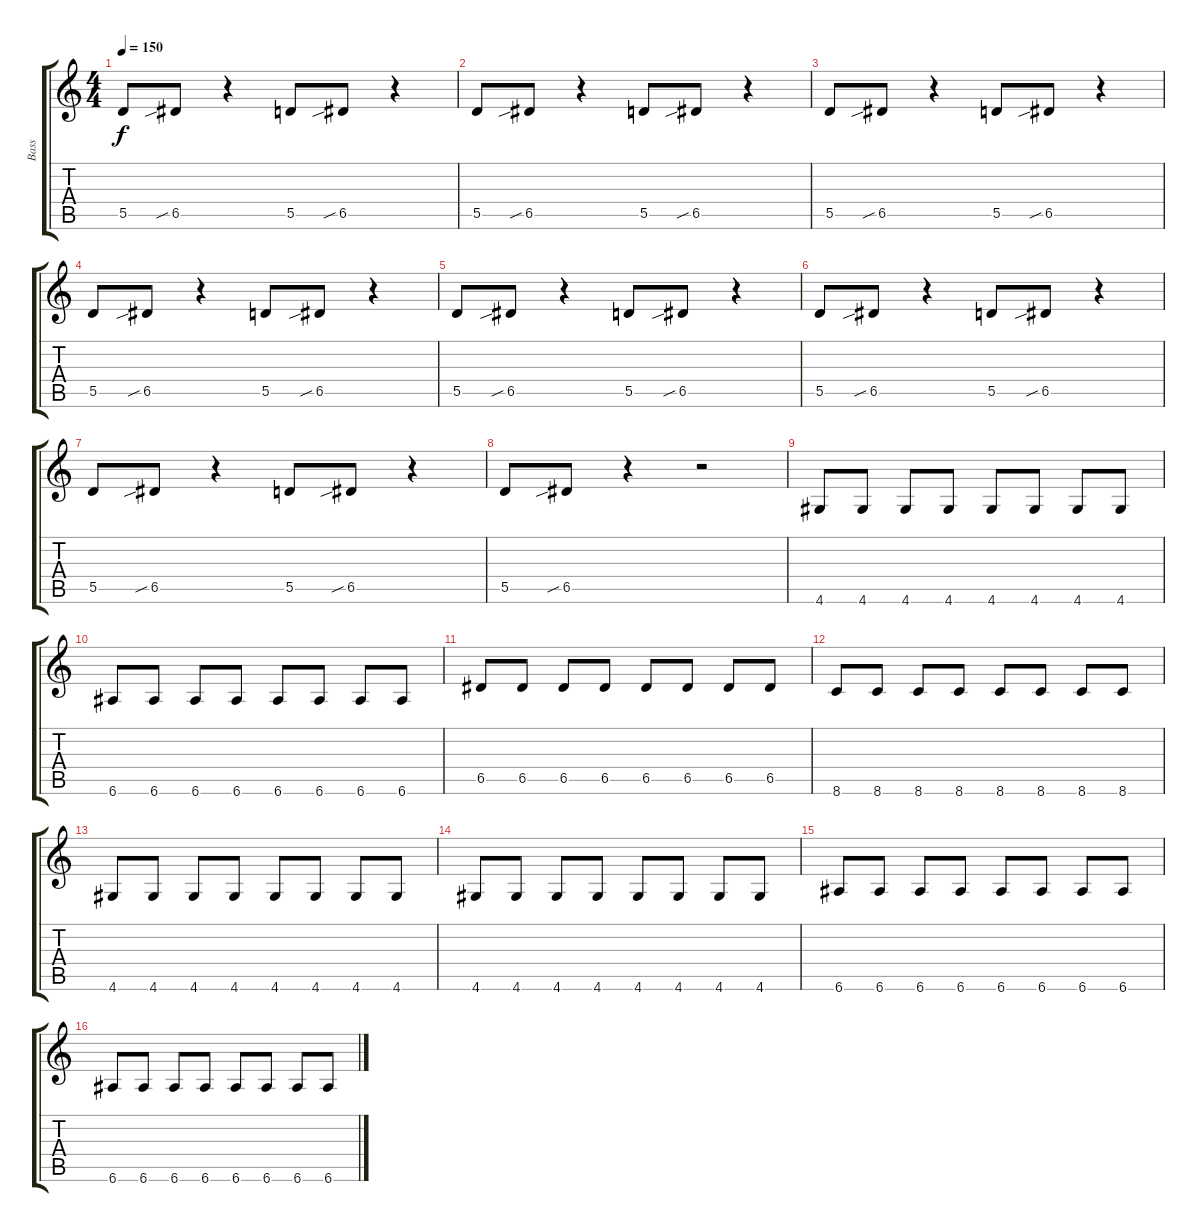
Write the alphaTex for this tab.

\track ("Bass" "Bass") {instrument electricbasspick}
\staff {score tabs}
\tuning (E4 B3 G3 D3 A2 E2) {hide}
\ts (4 4)
\tempo 150
\clef g2
\ks c
5.5.8{dy f} 6.5{sib}.8 r.4 5.5.8 6.5{sib}.8 r.4 |
5.5.8 6.5{sib}.8 r.4 5.5.8 6.5{sib}.8 r.4 |
5.5.8 6.5{sib}.8 r.4 5.5.8 6.5{sib}.8 r.4 |
5.5.8 6.5{sib}.8 r.4 5.5.8 6.5{sib}.8 r.4 |
5.5.8 6.5{sib}.8 r.4 5.5.8 6.5{sib}.8 r.4 |
5.5.8 6.5{sib}.8 r.4 5.5.8 6.5{sib}.8 r.4 |
5.5.8 6.5{sib}.8 r.4 5.5.8 6.5{sib}.8 r.4 |
5.5.8 6.5{sib}.8 r.4 r.2 |
4.6.8 4.6.8 4.6.8 4.6.8 4.6.8 4.6.8 4.6.8 4.6.8 |
6.6.8 6.6.8 6.6.8 6.6.8 6.6.8 6.6.8 6.6.8 6.6.8 |
6.5.8 6.5.8 6.5.8 6.5.8 6.5.8 6.5.8 6.5.8 6.5.8 |
8.6.8 8.6.8 8.6.8 8.6.8 8.6.8 8.6.8 8.6.8 8.6.8 |
4.6.8 4.6.8 4.6.8 4.6.8 4.6.8 4.6.8 4.6.8 4.6.8 |
4.6.8 4.6.8 4.6.8 4.6.8 4.6.8 4.6.8 4.6.8 4.6.8 |
6.6.8 6.6.8 6.6.8 6.6.8 6.6.8 6.6.8 6.6.8 6.6.8 |
6.6.8 6.6.8 6.6.8 6.6.8 6.6.8 6.6.8 6.6.8 6.6.8
